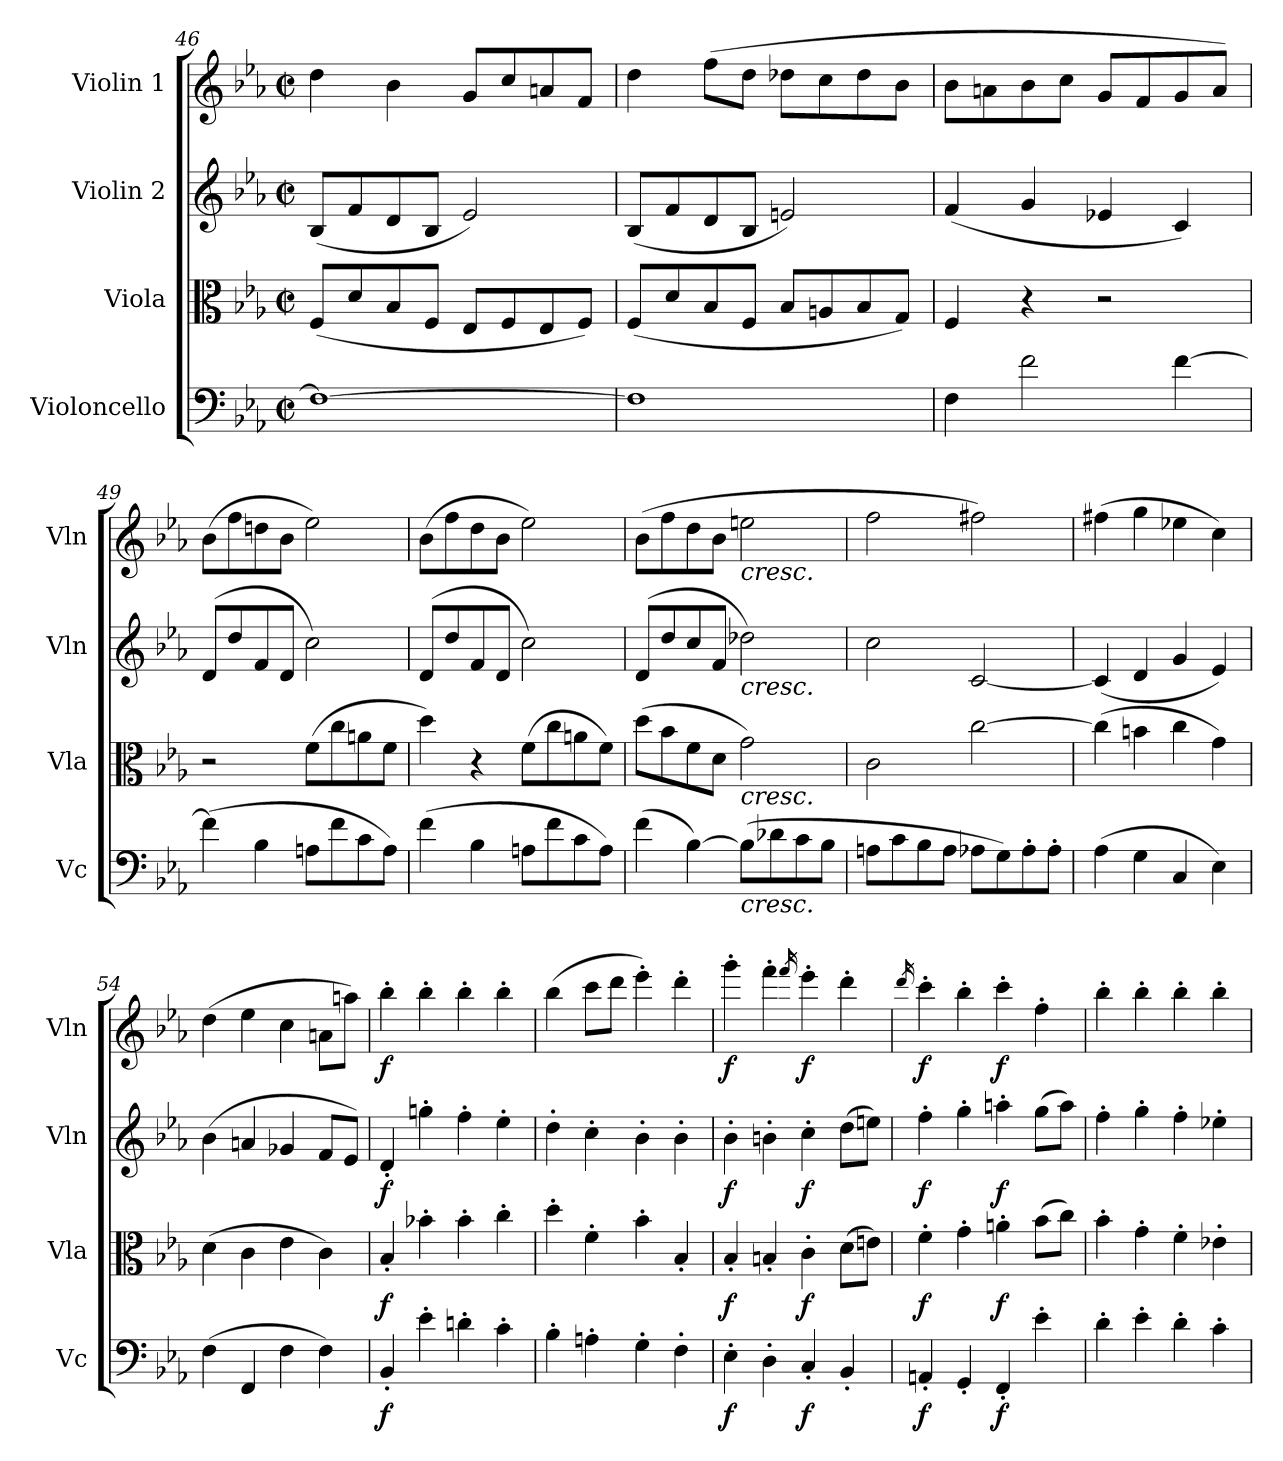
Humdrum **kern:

**kern	**dynam	**kern	**dynam	**kern	**dynam	**kern	**dynam
*part4	*part4	*part3	*part3	*part2	*part2	*part1	*part1
*staff4	*staff4	*staff3	*staff3	*staff2	*staff2	*staff1	*staff1
*I"Violoncello	*	*I"Viola	*	*I"Violin 2	*	*I"Violin 1	*
*I'Vc	*	*I'Vla	*	*I'Vln	*	*I'Vln	*
*clefF4	*	*clefC3	*	*clefG2	*	*clefG2	*
*k[b-e-a-]	*	*k[b-e-a-]	*	*k[b-e-a-]	*	*k[b-e-a-]	*
*M2/2	*	*M2/2	*	*M2/2	*	*M2/2	*
*met(c|)	*	*met(c|)	*	*met(c|)	*	*met(c|)	*
=46	=46	=46	=46	=46	=46	=46	=46
1F_	.	(8F/L	.	(8B-/L	.	4dd\	.
.	.	8d/	.	8f/	.	.	.
.	.	8B-/	.	8d/	.	4b-\	.
.	.	8F/J	.	8B-/J	.	.	.
.	.	8E-/L	.	2e-/)	.	8g/L	.
.	.	8F/	.	.	.	8cc/	.
.	.	8E-/	.	.	.	8an/	.
.	.	8F/J)	.	.	.	8f/J	.
=47	=47	=47	=47	=47	=47	=47	=47
1F]	.	(8F/L	.	(8B-/L	.	4dd\	.
.	.	8d/	.	8f/	.	.	.
.	.	8B-/	.	8d/	.	(8ff\L	.
.	.	8F/J	.	8B-/J	.	8dd\J	.
.	.	8B-/L	.	2en/)	.	8dd-X\L	.
.	.	8An/	.	.	.	8cc\	.
.	.	8B-/	.	.	.	8dd-\	.
.	.	8G/J)	.	.	.	8b-\J	.
=48	=48	=48	=48	=48	=48	=48	=48
4F\	.	4F/	.	(4f/	.	8b-\L	.
.	.	.	.	.	.	8an\	.
2f\	.	4r	.	4g/	.	8b-\	.
.	.	.	.	.	.	8cc\J	.
.	.	2r	.	4e-X/	.	8g/L	.
.	.	.	.	.	.	8f/	.
[>4f\	.	.	.	4c/)	.	8g/	.
.	.	.	.	.	.	8a/J)	.
=49	=49	=49	=49	=49	=49	=49	=49
(4f\]	.	2r	.	(8d/L	.	(8b-\L	.
.	.	.	.	8dd/	.	8ff\	.
4B-\	.	.	.	8f/	.	8ddn\	.
.	.	.	.	8d/J	.	8b-\J	.
8An\L	.	(8f\L	.	2cc\)	.	2ee-\)	.
8f\	.	8cc\	.	.	.	.	.
8c\	.	8an\	.	.	.	.	.
8A\J)	.	8f\J	.	.	.	.	.
!!LO:LB:g=z
=50	=50	=50	=50	=50	=50	=50	=50
(4f\	.	4dd\)	.	(8d/L	.	(8b-\L	.
.	.	.	.	8dd/	.	8ff\	.
4B-\	.	4r	.	8f/	.	8dd\	.
.	.	.	.	8d/J	.	8b-\J	.
8An\L	.	(8f\L	.	2cc\)	.	2ee-\)	.
8f\	.	8cc\	.	.	.	.	.
8c\	.	8an\	.	.	.	.	.
8A\J)	.	8f\J)	.	.	.	.	.
=51	=51	=51	=51	=51	=51	=51	=51
(4f\	.	(8dd\L	.	(8d/L	.	(8b-\L	.
.	.	8b-\	.	8dd/	.	8ff\	.
[4B-\)	.	8f\	.	8cc/	.	8dd\	.
.	.	8d\J	.	8f/J	.	8b-\J	.
!	!	!	!	!	!	!LO:TX:b:i:t=cresc.	!
!	!	!	!	!LO:TX:b:i:t=cresc.	!	!	!
!	!	!LO:TX:b:i:t=cresc.	!	!	!	!	!
!LO:TX:b:i:t=cresc.	!	!	!	!	!	!	!
(8B-\L]	.	2g\)	.	2dd-X\)	.	2een\	.
8d-X\	.	.	.	.	.	.	.
8c\	.	.	.	.	.	.	.
8B-\J	.	.	.	.	.	.	.
=52	=52	=52	=52	=52	=52	=52	=52
8An\L	.	2c\	.	2cc\	.	2ff\	.
8c\	.	.	.	.	.	.	.
8B-\	.	.	.	.	.	.	.
8A\J	.	.	.	.	.	.	.
8A-X\L	.	[2cc\	.	[2c/	.	2ff#X\)	.
8G\)	.	.	.	.	.	.	.
8A-'\	.	.	.	.	.	.	.
8A-'\J	.	.	.	.	.	.	.
!!LO:LB:g=z
=53	=53	=53	=53	=53	=53	=53	=53
(4A-\	.	(4cc\]	.	(4c/]	.	(4ff#X\	.
4G\	.	4bn\	.	4d/	.	4gg\	.
4C/	.	4cc\	.	4g/	.	4ee-X\	.
4E-\)	.	4g\)	.	4e-/)	.	4cc\)	.
=54	=54	=54	=54	=54	=54	=54	=54
(4F\	.	(4d\	.	(4b-\	.	(4dd\	.
4FF/	.	4c\	.	4an/	.	4ee-\	.
4F\	.	4e-\	.	4g-X/	.	4cc\	.
4F\)	.	4c\)	.	8f/L	.	8an\L	.
.	.	.	.	8e-/J)	.	8aan\J)	.
=55	=55	=55	=55	=55	=55	=55	=55
!	!LO:DY:b	!	!LO:DY:b	!	!LO:DY:b	!	!LO:DY:b
4BB-'/	f	4B-'/	f	4d'/	f	4bb-'\	f
4e-'\	.	4b-X'\	.	4ggn'\	.	4bb-'\	.
4dn'\	.	4b-'\	.	4ff'\	.	4bb-'\	.
4c'\	.	4cc'\	.	4ee-'\	.	4bb-'\	.
=56	=56	=56	=56	=56	=56	=56	=56
4B-'\	.	4dd'\	.	4dd'\	.	(4bb-\	.
4An'\	.	4f'\	.	4cc'\	.	8ccc\L	.
.	.	.	.	.	.	8ddd\J	.
4G'\	.	4b-'\	.	4b-'\	.	4eee-'\)	.
4F'\	.	4B-'/	.	4b-'\	.	4ddd'\	.
=57	=57	=57	=57	=57	=57	=57	=57
!	!LO:DY:b	!	!LO:DY:b	!	!LO:DY:b	!	!LO:DY:b
4E-'\	f	4B-'/	f	4b-'\	f	4ggg'\	f
4D'\	.	4Bn'/	.	4bn'\	.	4fff'\	.
.	.	.	.	.	.	16qfff/	.
!	!LO:DY:b	!	!LO:DY:b	!	!LO:DY:b	!	!LO:DY:b
4C'/	f	4c'\	f	4cc'\	f	4eee-'\	f
4BB-'/	.	(8d\L	.	(8dd\L	.	4ddd'\	.
.	.	8en\J)	.	8een\J)	.	.	.
=58	=58	=58	=58	=58	=58	=58	=58
.	.	.	.	.	.	16qddd/	.
!	!LO:DY:b	!	!LO:DY:b	!	!LO:DY:b	!	!LO:DY:b
4AAn'/	f	4f'\	f	4ff'\	f	4ccc'\	f
4GG'/	.	4g'\	.	4gg'\	.	4bb-'\	.
!	!LO:DY:b	!	!LO:DY:b	!	!LO:DY:b	!	!LO:DY:b
4FF'/	f	4an'\	f	4aan'\	f	4ccc'\	f
4e-'\	.	(8b-\L	.	(8gg\L	.	4ff'\	.
.	.	8cc\J)	.	8aa\J)	.	.	.
=59	=59	=59	=59	=59	=59	=59	=59
4d'\	.	4b-'\	.	4ff'\	.	4bb-'\	.
4e-'\	.	4g'\	.	4gg'\	.	4bb-'\	.
4d'\	.	4f'\	.	4ff'\	.	4bb-'\	.
4c'\	.	4e-X'\	.	4ee-X'\	.	4bb-'\	.
=	=	=	=	=	=	=	=
*-	*-	*-	*-	*-	*-	*-	*-
